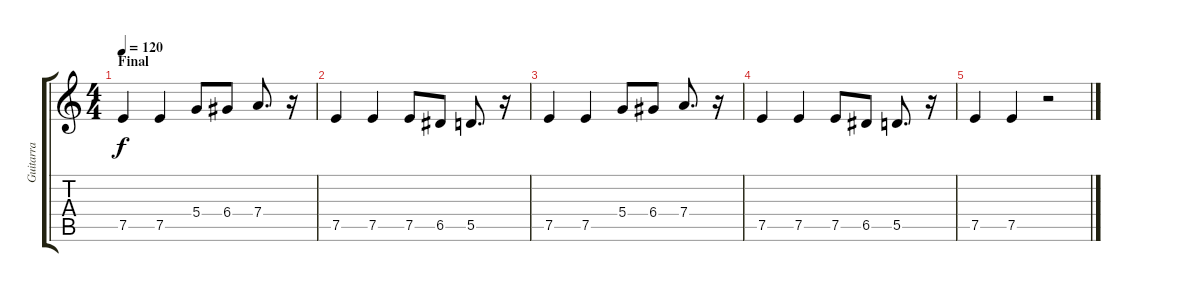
\track ("Guitarra" "Guitarra") {instrument electricguitarjazz}
\staff {score tabs}
\tuning (E4 B3 G3 D3 A2 E2) {hide}
\ts (4 4)
\section ("" "Final")
\tempo 120
\clef g2
\ks c
7.5.4{dy f volume 16} 7.5.4 5.4.8 6.4.8 7.4.8{d} r.16 |
7.5.4 7.5.4 7.5.8 6.5.8 5.5.8{d} r.16 |
7.5.4 7.5.4 5.4.8 6.4.8 7.4.8{d} r.16 |
7.5.4 7.5.4 7.5.8 6.5.8 5.5.8{d} r.16 |
7.5.4 7.5.4 r.2
